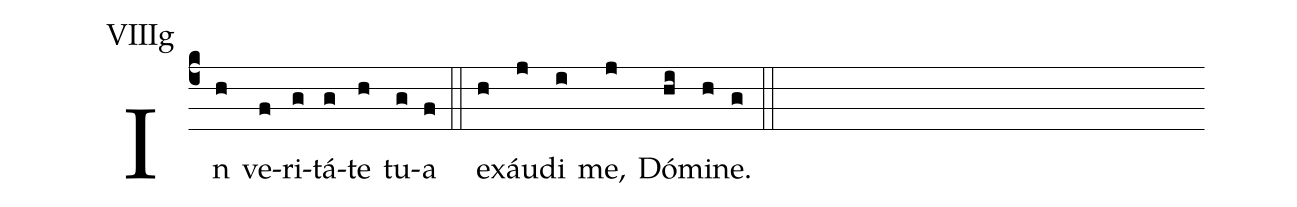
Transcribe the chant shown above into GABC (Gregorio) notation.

annotation: VIIIg;
%%
(c4)In(h) ve(f)ri(g)tá(g)te(h) tu(g)a(f) (::) e(h)xáu(j)di(i) me,(j) Dó(hi)mi(h)ne.(g) (::)
